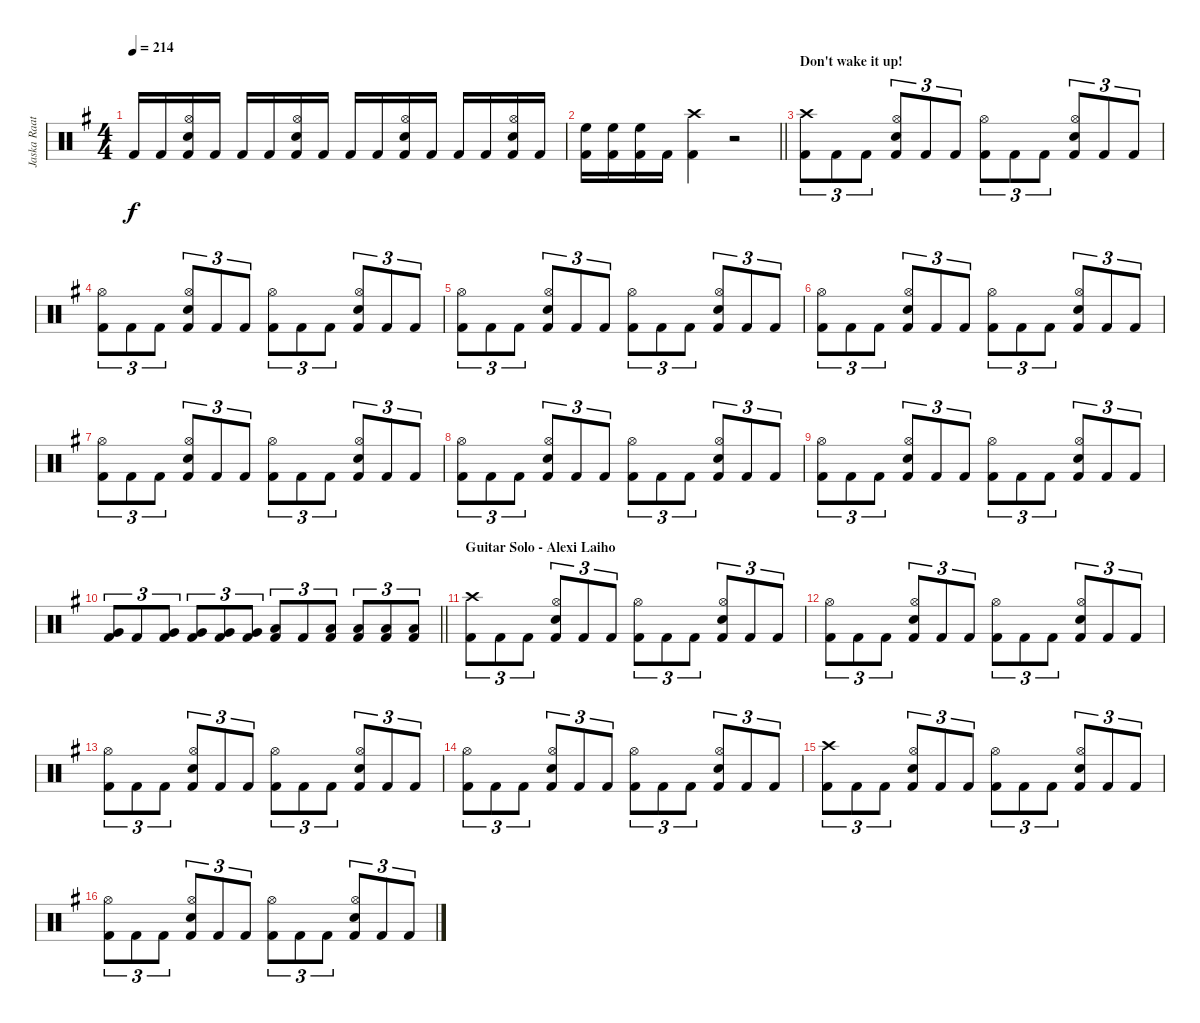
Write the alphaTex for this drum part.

\track ("Jaska Raatikainen" "Jaska Raat") {instrument percussion}
\staff {score}
\articulation defaults
\ts (4 4)
\tempo 214
\clef neutral
\ks g "Kick (hit) 2".16{dy f} "Kick (hit) 2".16
("Hi-Hat (open)" "Snare (hit) 2" "Kick (hit) 2").16 "Kick (hit) 2".16 "Kick (hit) 2".16 "Kick (hit) 2".16 ("Hi-Hat (open)" "Snare (hit) 2" "Kick (hit) 2").16 "Kick (hit) 2".16 "Kick (hit) 2".16 "Kick (hit) 2".16 ("Hi-Hat (open)" "Snare (hit) 2" "Kick (hit) 2").16 "Kick (hit) 2".16 "Kick (hit) 2".16 "Kick (hit) 2".16 ("Hi-Hat (open)" "Snare (hit) 2" "Kick (hit) 2").16 "Kick (hit) 2".16 |
\barLineRight lightlight
("High Floor Tom (hit)" "Kick (hit) 2").16 ("High Floor Tom (hit)" "Kick (hit) 2").16 ("High Floor Tom (hit)" "Kick (hit) 2").16 "Kick (hit) 2".16 ("Crash high (hit)" "Kick (hit) 2").4 r.2 |
\section ("" "Don't wake it up!")
("Crash high (hit)" "Kick (hit) 2").8{tu (3 2)} "Kick (hit) 2".8{tu (3 2)} "Kick (hit) 2".8{tu (3 2)} ("Hi-Hat (open)" "Snare (hit) 2" "Kick (hit) 2").8{tu (3 2)} "Kick (hit) 2".8{tu (3 2)} "Kick (hit) 2".8{tu (3 2)} ("Hi-Hat (open)" "Kick (hit) 2").8{tu (3 2)} "Kick (hit) 2".8{tu (3 2)} "Kick (hit) 2".8{tu (3 2)} ("Hi-Hat (open)" "Snare (hit) 2" "Kick (hit) 2").8{tu (3 2)} "Kick (hit) 2".8{tu (3 2)} "Kick (hit) 2".8{tu (3 2)} |
("Hi-Hat (open)" "Kick (hit) 2").8{tu (3 2)} "Kick (hit) 2".8{tu (3 2)} "Kick (hit) 2".8{tu (3 2)} ("Hi-Hat (open)" "Snare (hit) 2" "Kick (hit) 2").8{tu (3 2)} "Kick (hit) 2".8{tu (3 2)} "Kick (hit) 2".8{tu (3 2)} ("Hi-Hat (open)" "Kick (hit) 2").8{tu (3 2)} "Kick (hit) 2".8{tu (3 2)} "Kick (hit) 2".8{tu (3 2)} ("Hi-Hat (open)" "Snare (hit) 2" "Kick (hit) 2").8{tu (3 2)} "Kick (hit) 2".8{tu (3 2)} "Kick (hit) 2".8{tu (3 2)} |
("Hi-Hat (open)" "Kick (hit) 2").8{tu (3 2)} "Kick (hit) 2".8{tu (3 2)} "Kick (hit) 2".8{tu (3 2)} ("Hi-Hat (open)" "Snare (hit) 2" "Kick (hit) 2").8{tu (3 2)} "Kick (hit) 2".8{tu (3 2)} "Kick (hit) 2".8{tu (3 2)} ("Hi-Hat (open)" "Kick (hit) 2").8{tu (3 2)} "Kick (hit) 2".8{tu (3 2)} "Kick (hit) 2".8{tu (3 2)} ("Hi-Hat (open)" "Snare (hit) 2" "Kick (hit) 2").8{tu (3 2)} "Kick (hit) 2".8{tu (3 2)} "Kick (hit) 2".8{tu (3 2)} |
("Hi-Hat (open)" "Kick (hit) 2").8{tu (3 2)} "Kick (hit) 2".8{tu (3 2)} "Kick (hit) 2".8{tu (3 2)} ("Hi-Hat (open)" "Snare (hit) 2" "Kick (hit) 2").8{tu (3 2)} "Kick (hit) 2".8{tu (3 2)} "Kick (hit) 2".8{tu (3 2)} ("Hi-Hat (open)" "Kick (hit) 2").8{tu (3 2)} "Kick (hit) 2".8{tu (3 2)} "Kick (hit) 2".8{tu (3 2)} ("Hi-Hat (open)" "Snare (hit) 2" "Kick (hit) 2").8{tu (3 2)} "Kick (hit) 2".8{tu (3 2)} "Kick (hit) 2".8{tu (3 2)} |
("Hi-Hat (open)" "Kick (hit) 2").8{tu (3 2)} "Kick (hit) 2".8{tu (3 2)} "Kick (hit) 2".8{tu (3 2)} ("Hi-Hat (open)" "Snare (hit) 2" "Kick (hit) 2").8{tu (3 2)} "Kick (hit) 2".8{tu (3 2)} "Kick (hit) 2".8{tu (3 2)} ("Hi-Hat (open)" "Kick (hit) 2").8{tu (3 2)} "Kick (hit) 2".8{tu (3 2)} "Kick (hit) 2".8{tu (3 2)} ("Hi-Hat (open)" "Snare (hit) 2" "Kick (hit) 2").8{tu (3 2)} "Kick (hit) 2".8{tu (3 2)} "Kick (hit) 2".8{tu (3 2)} |
("Hi-Hat (open)" "Kick (hit) 2").8{tu (3 2)} "Kick (hit) 2".8{tu (3 2)} "Kick (hit) 2".8{tu (3 2)} ("Hi-Hat (open)" "Snare (hit) 2" "Kick (hit) 2").8{tu (3 2)} "Kick (hit) 2".8{tu (3 2)} "Kick (hit) 2".8{tu (3 2)} ("Hi-Hat (open)" "Kick (hit) 2").8{tu (3 2)} "Kick (hit) 2".8{tu (3 2)} "Kick (hit) 2".8{tu (3 2)} ("Hi-Hat (open)" "Snare (hit) 2" "Kick (hit) 2").8{tu (3 2)} "Kick (hit) 2".8{tu (3 2)} "Kick (hit) 2".8{tu (3 2)} |
("Hi-Hat (open)" "Kick (hit) 2").8{tu (3 2)} "Kick (hit) 2".8{tu (3 2)} "Kick (hit) 2".8{tu (3 2)} ("Hi-Hat (open)" "Snare (hit) 2" "Kick (hit) 2").8{tu (3 2)} "Kick (hit) 2".8{tu (3 2)} "Kick (hit) 2".8{tu (3 2)} ("Hi-Hat (open)" "Kick (hit) 2").8{tu (3 2)} "Kick (hit) 2".8{tu (3 2)} "Kick (hit) 2".8{tu (3 2)} ("Hi-Hat (open)" "Snare (hit) 2" "Kick (hit) 2").8{tu (3 2)} "Kick (hit) 2".8{tu (3 2)} "Kick (hit) 2".8{tu (3 2)} |
\barLineRight lightlight
("Very Low Tom (hit)" "Kick (hit) 2").8{tu (3 2)} "Kick (hit) 2".8{tu (3 2)} ("Very Low Tom (hit)" "Kick (hit) 2").8{tu (3 2)} ("Very Low Tom (hit)" "Kick (hit) 2").8{tu (3 2)} ("Very Low Tom (hit)" "Kick (hit) 2").8{tu (3 2)} ("Very Low Tom (hit)" "Kick (hit) 2").8{tu (3 2)} ("Low Floor Tom (hit)" "Kick (hit) 2").8{tu (3 2)} "Kick (hit) 2".8{tu (3 2)} ("Low Floor Tom (hit)" "Kick (hit) 2").8{tu (3 2)} ("Low Floor Tom (hit)" "Kick (hit) 2").8{tu (3 2)} ("Low Floor Tom (hit)" "Kick (hit) 2").8{tu (3 2)} ("Low Floor Tom (hit)" "Kick (hit) 2").8{tu (3 2)} |
\section ("" "Guitar Solo - Alexi Laiho")
("Crash high (hit)" "Kick (hit) 2").8{tu (3 2)} "Kick (hit) 2".8{tu (3 2)} "Kick (hit) 2".8{tu (3 2)} ("Hi-Hat (open)" "Snare (hit) 2" "Kick (hit) 2").8{tu (3 2)} "Kick (hit) 2".8{tu (3 2)} "Kick (hit) 2".8{tu (3 2)} ("Hi-Hat (open)" "Kick (hit) 2").8{tu (3 2)} "Kick (hit) 2".8{tu (3 2)} "Kick (hit) 2".8{tu (3 2)} ("Hi-Hat (open)" "Snare (hit) 2" "Kick (hit) 2").8{tu (3 2)} "Kick (hit) 2".8{tu (3 2)} "Kick (hit) 2".8{tu (3 2)} |
("Hi-Hat (open)" "Kick (hit) 2").8{tu (3 2)} "Kick (hit) 2".8{tu (3 2)} "Kick (hit) 2".8{tu (3 2)} ("Hi-Hat (open)" "Snare (hit) 2" "Kick (hit) 2").8{tu (3 2)} "Kick (hit) 2".8{tu (3 2)} "Kick (hit) 2".8{tu (3 2)} ("Hi-Hat (open)" "Kick (hit) 2").8{tu (3 2)} "Kick (hit) 2".8{tu (3 2)} "Kick (hit) 2".8{tu (3 2)} ("Hi-Hat (open)" "Snare (hit) 2" "Kick (hit) 2").8{tu (3 2)} "Kick (hit) 2".8{tu (3 2)} "Kick (hit) 2".8{tu (3 2)} |
("Hi-Hat (open)" "Kick (hit) 2").8{tu (3 2)} "Kick (hit) 2".8{tu (3 2)} "Kick (hit) 2".8{tu (3 2)} ("Hi-Hat (open)" "Snare (hit) 2" "Kick (hit) 2").8{tu (3 2)} "Kick (hit) 2".8{tu (3 2)} "Kick (hit) 2".8{tu (3 2)} ("Hi-Hat (open)" "Kick (hit) 2").8{tu (3 2)} "Kick (hit) 2".8{tu (3 2)} "Kick (hit) 2".8{tu (3 2)} ("Hi-Hat (open)" "Snare (hit) 2" "Kick (hit) 2").8{tu (3 2)} "Kick (hit) 2".8{tu (3 2)} "Kick (hit) 2".8{tu (3 2)} |
("Hi-Hat (open)" "Kick (hit) 2").8{tu (3 2)} "Kick (hit) 2".8{tu (3 2)} "Kick (hit) 2".8{tu (3 2)} ("Hi-Hat (open)" "Snare (hit) 2" "Kick (hit) 2").8{tu (3 2)} "Kick (hit) 2".8{tu (3 2)} "Kick (hit) 2".8{tu (3 2)} ("Hi-Hat (open)" "Kick (hit) 2").8{tu (3 2)} "Kick (hit) 2".8{tu (3 2)} "Kick (hit) 2".8{tu (3 2)} ("Hi-Hat (open)" "Snare (hit) 2" "Kick (hit) 2").8{tu (3 2)} "Kick (hit) 2".8{tu (3 2)} "Kick (hit) 2".8{tu (3 2)} |
("Crash high (hit)" "Kick (hit) 2").8{tu (3 2)} "Kick (hit) 2".8{tu (3 2)} "Kick (hit) 2".8{tu (3 2)} ("Hi-Hat (open)" "Snare (hit) 2" "Kick (hit) 2").8{tu (3 2)} "Kick (hit) 2".8{tu (3 2)} "Kick (hit) 2".8{tu (3 2)} ("Hi-Hat (open)" "Kick (hit) 2").8{tu (3 2)} "Kick (hit) 2".8{tu (3 2)} "Kick (hit) 2".8{tu (3 2)} ("Hi-Hat (open)" "Snare (hit) 2" "Kick (hit) 2").8{tu (3 2)} "Kick (hit) 2".8{tu (3 2)} "Kick (hit) 2".8{tu (3 2)} |
("Hi-Hat (open)" "Kick (hit) 2").8{tu (3 2)} "Kick (hit) 2".8{tu (3 2)} "Kick (hit) 2".8{tu (3 2)} ("Hi-Hat (open)" "Snare (hit) 2" "Kick (hit) 2").8{tu (3 2)} "Kick (hit) 2".8{tu (3 2)} "Kick (hit) 2".8{tu (3 2)} ("Hi-Hat (open)" "Kick (hit) 2").8{tu (3 2)} "Kick (hit) 2".8{tu (3 2)} "Kick (hit) 2".8{tu (3 2)} ("Hi-Hat (open)" "Snare (hit) 2" "Kick (hit) 2").8{tu (3 2)} "Kick (hit) 2".8{tu (3 2)} "Kick (hit) 2".8{tu (3 2)}
